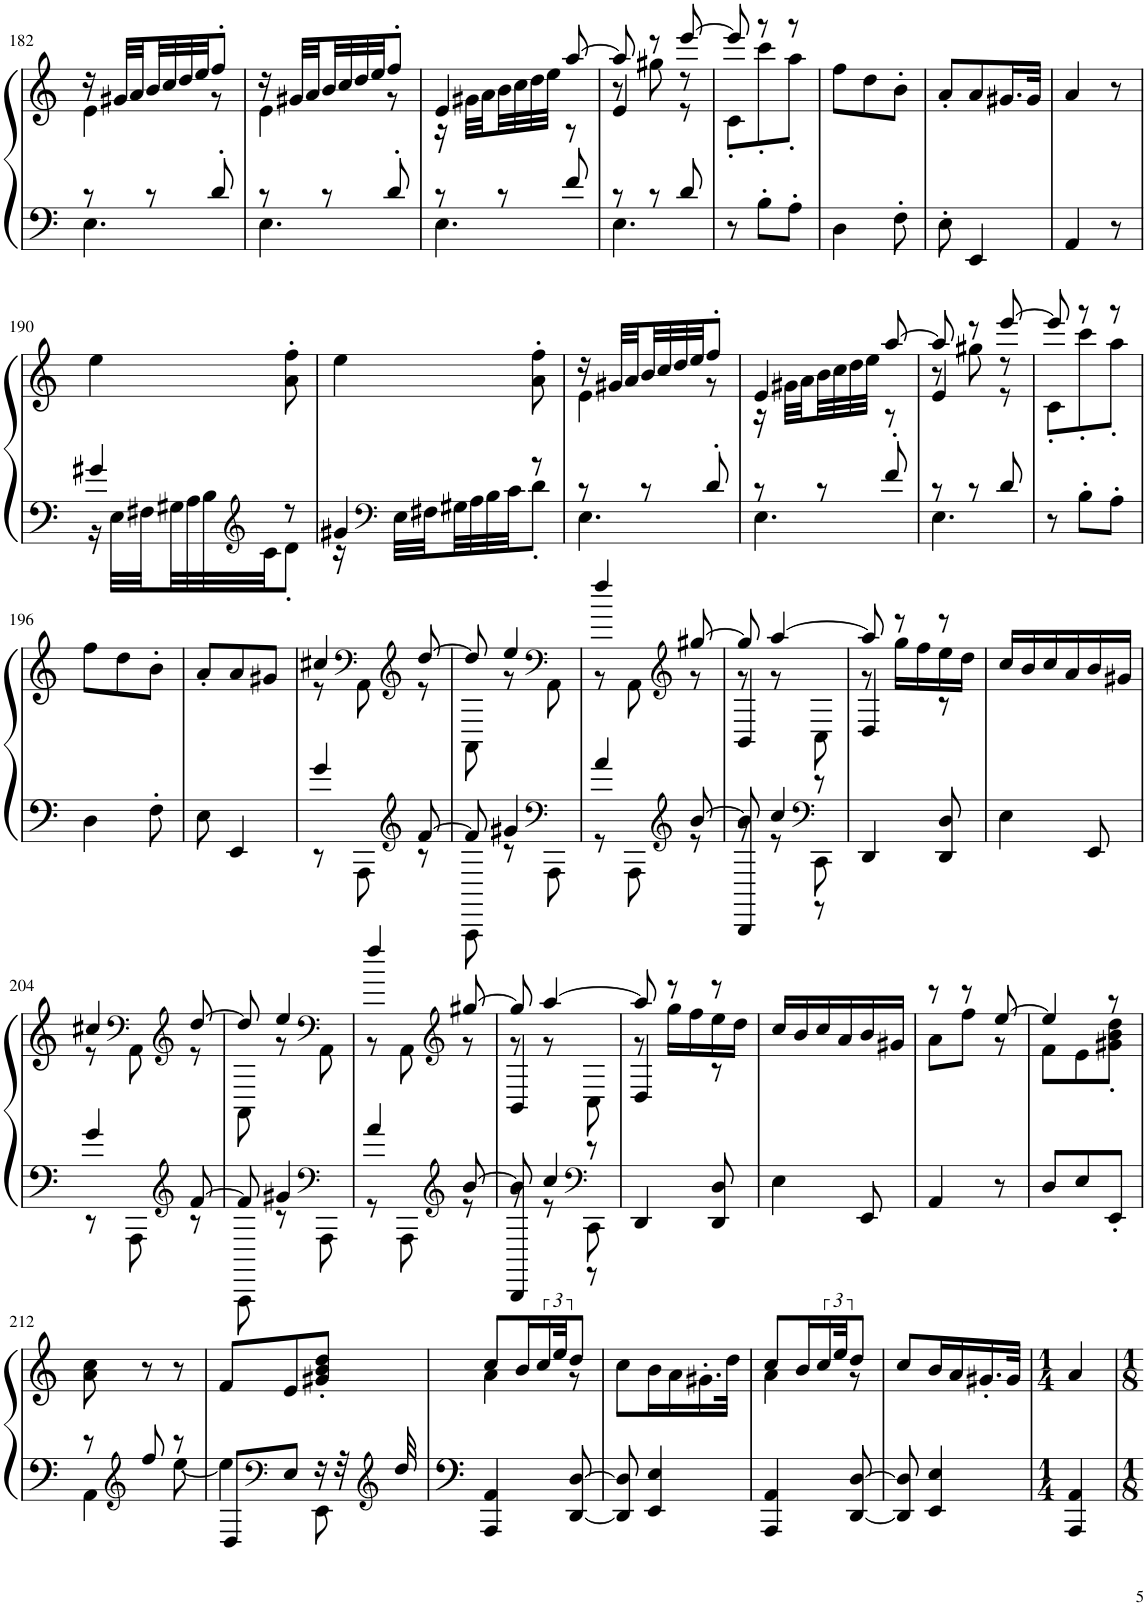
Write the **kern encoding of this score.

**kern	**kern
*part1	*part1
*staff2	*staff1
*I"Фортепиано, Klavier	*
!!LO:PB:g=z
*clefF4	*clefG2
*k[]	*k[]
*M3/8	*M3/8
=182	=182
*^	*^
8r	4.E\	16r	4e\
.	.	32g#X/LLL	.
.	.	32a/	.
8r	.	32b/	.
.	.	32cc/	.
.	.	32dd/	.
.	.	32ee/JJ	.
8d'/	.	8ff'/J	8r
=183	=183	=183	=183
8r	4.E\	16r	4e\
.	.	32g#X/LLL	.
.	.	32a/	.
8r	.	32b/	.
.	.	32cc/	.
.	.	32dd/	.
.	.	32ee/JJ	.
8d'/	.	8ff'/J	8r
=184	=184	=184	=184
8r	4.E\	4e/	16r
.	.	.	32g#X\LLL
.	.	.	32a\
8r	.	.	32b\
.	.	.	32cc\
.	.	.	32dd\
.	.	.	32ee\JJJ
8f/	.	[8aa/	8r
=185	=185	=185	=185
*	*	*	*^
8r	4.E\	8aa/]	8r	4e/
8r	.	8r	8gg#X\	.
8d/	.	[8eee/	8r	8r
*v	*v	*	*	*
*	*	*v	*v
=186	=186	=186
8r	8eee/]	8c'\L
8B'\L	8r	8ccc'\
8A'\J	8r	8aa'\J
*	*v	*v
=187	=187
4D\	8ff\L
.	8dd\
8F'\	8b'\J
=188	=188
8E'\	8a'/L
4EE/	8a/
.	16.g#X/L
.	32g#/JJk
=189	=189
4AA/	4a/
8r	8r
!!LO:LB:g=z
=190	=190
*^	*
4g#X/	16r	4ee\
.	32E\LLL	.
.	32F#X\	.
.	32G#X\	.
.	32A\	.
.	32B\	.
*clefG2	*	*
.	32c\JJ	.
8r	8d'\J	8a\' 8ff\'
=191	=191	=191
4g#X/	16r	4ee\
*clefF4	*	*
.	32E\LLL	.
.	32F#X\	.
.	32G#X\	.
.	32A\	.
.	32B\	.
.	32c\JJ	.
8r	8d'\J	8a\' 8ff\'
=192	=192	=192
*	*	*^
8r	4.E\	16r	4e\
.	.	32g#X/LLL	.
.	.	32a/	.
8r	.	32b/	.
.	.	32cc/	.
.	.	32dd/	.
.	.	32ee/JJ	.
8d'/	.	8ff'/J	8r
=193	=193	=193	=193
8r	4.E\	4e/	16r
.	.	.	32g#X\LLL
.	.	.	32a\
8r	.	.	32b\
.	.	.	32cc\
.	.	.	32dd\
.	.	.	32ee\JJJ
8f'/	.	[8aa/	8r
=194	=194	=194	=194
*	*	*	*^
8r	4.E\	8aa/]	8r	4e/
8r	.	8r	8gg#X\	.
8d/	.	[8eee/	8r	8r
*v	*v	*	*	*
*	*	*v	*v
=195	=195	=195
8r	8eee/]	8c'\L
8B'\L	8r	8ccc'\
8A'\J	8r	8aa'\J
*	*v	*v
!!LO:LB:g=z
=196	=196
4D\	8ff\L
.	8dd\
8F'\	8b'\J
=197	=197
8E\	8a'/L
4EE/	8a/
.	8g#X/J
=198	=198
*^	*^
4g/	8r	4cc#X/	8r
*	*	*clefF4	*
.	8AAA\	.	8AA\
*clefG2	*	*clefG2	*
[8f/	8r	[8dd/	8r
=199	=199	=199	=199
8f/]	8AAA\	8dd/]	8AA\
4g#X/	8r	4ee/	8r
*clefF4	*	*clefF4	*
.	8AAA\	.	8AA\
=200	=200	=200	=200
4a/	8r	4ff/	8r
.	8AAA\	.	8AA\
*clefG2	*	*clefG2	*
[8b/	8r	[8gg#X/	8r
=201	=201	=201	=201
*	*^	*	*^
8b/]	8r	4BBB/	8gg#/]	8r	4BB/
4cc/	8r	.	[4aa/	8r	.
*clefF4	*	*	*	*	*
.	8CC\	8r	.	8C\	8r
*v	*v	*v	*	*	*
=202	=202	=202	=202
4DD/	8aa/]	8r	4D/
.	8r	16gg\LL	.
.	.	16ff\	.
8DD/ 8D/	8r	16ee\	8r
.	.	16dd\JJ	.
*	*v	*v	*v
=203	=203
4E\	16cc/LL
.	16b/
.	16cc/
.	16a/
8EE/	16b/
.	16g#X/JJ
!!LO:LB:g=z
=204	=204
*^	*^
4g/	8r	4cc#X/	8r
*	*	*clefF4	*
.	8AAA\	.	8AA\
*clefG2	*	*clefG2	*
[8f/	8r	[8dd/	8r
=205	=205	=205	=205
8f/]	8AAA\	8dd/]	8AA\
4g#X/	8r	4ee/	8r
*clefF4	*	*clefF4	*
.	8AAA\	.	8AA\
=206	=206	=206	=206
4a/	8r	4ff/	8r
.	8AAA\	.	8AA\
*clefG2	*	*clefG2	*
[8b/	8r	[8gg#X/	8r
=207	=207	=207	=207
*	*^	*	*^
8b/]	8r	4BBB/	8gg#/]	8r	4BB/
4cc/	8r	.	[4aa/	8r	.
*clefF4	*	*	*	*	*
.	8CC\	8r	.	8C\	8r
*v	*v	*v	*	*	*
=208	=208	=208	=208
4DD/	8aa/]	8r	4D/
.	8r	16gg\LL	.
.	.	16ff\	.
8DD/ 8D/	8r	16ee\	8r
.	.	16dd\JJ	.
*	*v	*v	*v
=209	=209
4E\	16cc/LL
.	16b/
.	16cc/
.	16a/
8EE/	16b/
.	16g#X/JJ
=210	=210
*	*^
4AA/	8r	8a\L
.	8r	8ff\J
8r	[8ee/	8r
=211	=211	=211
8D/L	4ee/]	8f\L
8E/	.	8e\
8EE'/J	8r	8g#X\' 8b\' 8dd\'J
*	*v	*v
!!LO:LB:g=z
=212	=212
*^	*
8r	4AA\	8a\ 8cc\
*clefG2	*	*
8ff/	.	8r
8r	[8ee\	8r
=213	=213	=213
8D/L	4ee\]	8f/L
*clefF4	*	*
8E/J	.	8e/
16r	8EE\	8g#X/' 8b/' 8dd/'J
32r	.	.
*clefG2	*	*
32dd/	.	.
*v	*v	*
=214	=214
*	*^
4AAA/ 4AA/	8cc/L	4a\
.	16b/L	.
.	24cc/	.
.	48ee/JK	.
[8DD/ [8D/	8dd/J	8r
*	*v	*v
=215	=215
8DD/] 8D/]	8cc\L
4EE/ 4E/	16b\L
.	16a\
.	16.g#X'\
.	32dd\JJk
=216	=216
*	*^
4AAA/ 4AA/	8cc/L	4a\
.	16b/L	.
.	24cc/	.
.	48ee/JK	.
[8DD/ [8D/	8dd/J	8r
*	*v	*v
=217	=217
8DD/] 8D/]	8cc/L
4EE/ 4E/	16b/L
.	16a/
.	16.g#X'/
.	32g#/JJk
=218	=218
*M1/4	*M1/4
4AAA/ 4AA/	4a/
=	=
*-	*-
